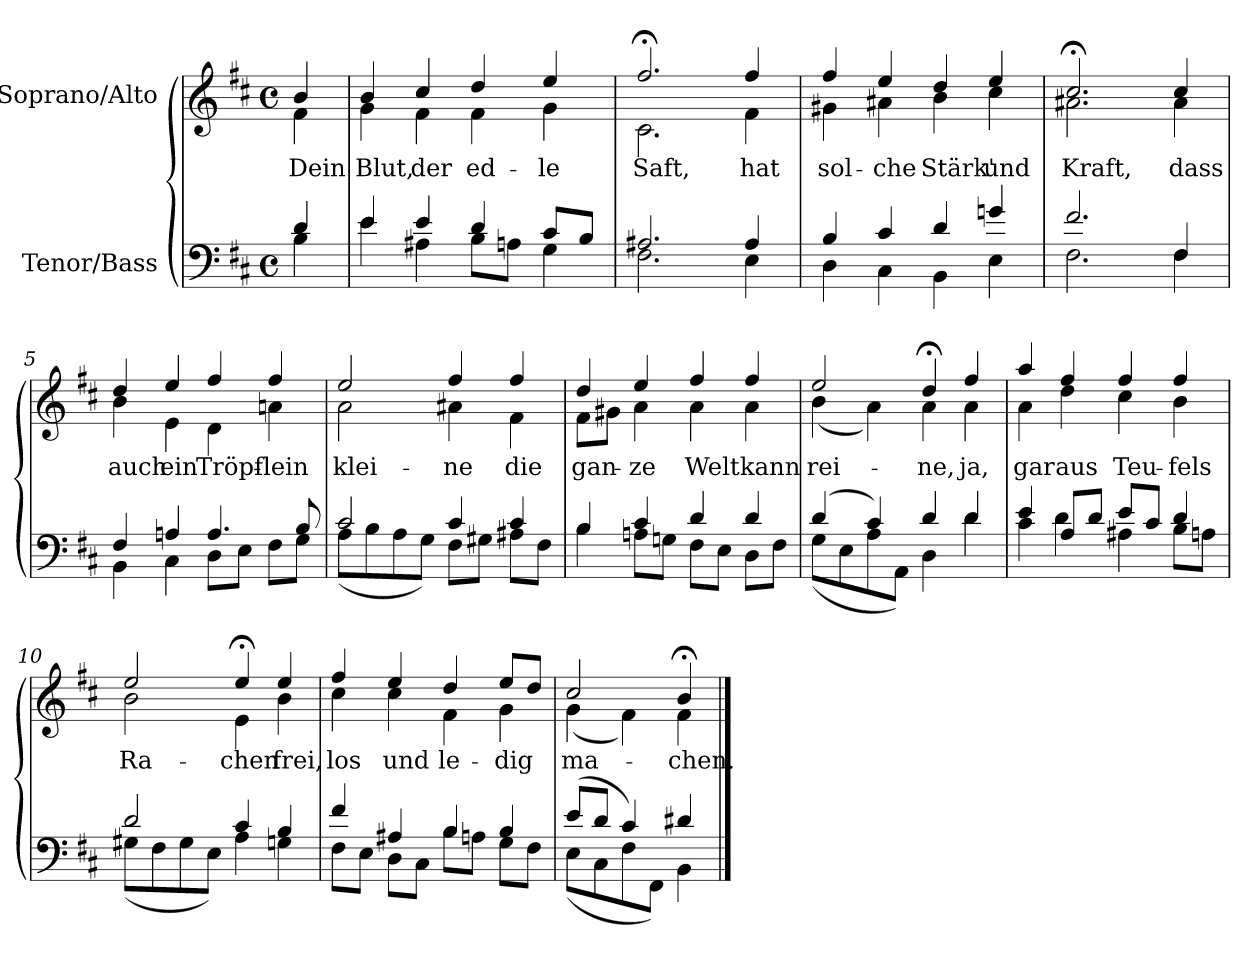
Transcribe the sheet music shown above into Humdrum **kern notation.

**kern	**kern	**text
*part2	*part1	*part1
*staff2	*staff1	*staff1
*I"Tenor/Bass	*I"Soprano/Alto	*
*clefF4	*clefG2	*
*k[f#c#]	*k[f#c#]	*
*M4/4	*M4/4	*
*met(c)	*met(c)	*
=	=	=
*^	*	*
!	!	!	!LO:LY:b
*	*	*^	*
4d/	4B\	4b/	4f#\	Dein
=1	=1	=1	=1	=1
!	!	!	!	!LO:LY:b
4e/	4e\	4b/	4g\	Blut,
!	!	!	!	!LO:LY:b
4e/	4A#X\	4cc#/	4f#\	der
!	!	!	!	!LO:LY:b
4d/	8B\L	4dd/	4f#\	ed-
.	8An\J	.	.	.
!	!	!	!	!LO:LY:b
8c#/L	4G\	4ee/	4g\	-le
8B/J	.	.	.	.
=2	=2	=2	=2	=2
!	!	!	!	!LO:LY:b
2.A#X/	2.F#\	2.ff#;</	2.c#\	Saft,
!	!	!	!	!LO:LY:b
4A#/	4E\	4ff#/	4f#\	hat
=3	=3	=3	=3	=3
!	!	!	!	!LO:LY:b
4B/	4D\	4ff#/	4g#X\	sol-
!	!	!	!	!LO:LY:b
4c#/	4C#\	4ee/	4a#X\	-che
!	!	!	!	!LO:LY:b
4d/	4BB\	4dd/	4b\	Stärk'
!	!	!	!	!LO:LY:b
4gn/	4E\	4ee/	4cc#\	und
=4	=4	=4	=4	=4
!	!	!	!	!LO:LY:b
2.f#/	2.F#\	2.cc#;</	2.a#X\	Kraft,
!	!	!	!	!LO:LY:b
4F#/	4F#\	4cc#/	4a#\	dass
!!LO:LB:g=z	!!
=5	=5	=5	=5	=5
!	!	!	!	!LO:LY:b
4F#/	4BB\	4dd/	4b\	auch
!	!	!	!	!LO:LY:b
4An/	4C#\	4ee/	4e\	ein
!	!	!	!	!LO:LY:b
4.A/	8D\L	4ff#/	4d\	Tröpf-
.	8E\J	.	.	.
!	!	!	!	!LO:LY:b
.	8F#\L	4ff#/	4an\	-lein
8B/	8G\J	.	.	.
=6	=6	=6	=6	=6
!	!	!	!	!LO:LY:b
2c#/	(8A\L	2ee/	2a\	klei-
.	8B\	.	.	.
.	8A\	.	.	.
.	8G\J)	.	.	.
!	!	!	!	!LO:LY:b
4c#/	8F#\L	4ff#/	4a#X\	-ne
.	8G#X\J	.	.	.
!	!	!	!	!LO:LY:b
4c#/	8A#X\L	4ff#/	4f#\	die
.	8F#\J	.	.	.
=7	=7	=7	=7	=7
!	!	!	!	!LO:LY:b
4B/	4B\	4dd/	8f#\L	gan-
.	.	.	8g#X\J	.
!	!	!	!	!LO:LY:b
4c#/	8An\L	4ee/	4a\	-ze
.	8Gn\J	.	.	.
!	!	!	!	!LO:LY:b
4d/	8F#\L	4ff#/	4a\	Welt
.	8E\J	.	.	.
!	!	!	!	!LO:LY:b
4d/	8D\L	4ff#/	4a\	kann
.	8F#\J	.	.	.
=8	=8	=8	=8	=8
!	!	!	!	!LO:LY:b
(4d/	(8G\L	2ee/	(4b\	rei-
.	8E\	.	.	.
4c#/)	8A\	.	4a\)	.
.	8AA\J)	.	.	.
!	!	!	!	!LO:LY:b
4d/	4D\	4dd;</	4a\	-ne,
!	!	!	!	!LO:LY:b
4d/	4d\	4ff#/	4a\	ja,
!!LO:LB:g=z	!!
=9	=9	=9	=9	=9
!	!	!	!	!LO:LY:b
4e/	4c#\	4aa/	4a\	gar
!	!	!	!	!LO:LY:b
8A/L	4d\	4ff#/	4dd\	aus
8d/J	.	.	.	.
!	!	!	!	!LO:LY:b
8e/L	4A#X\	4ff#/	4cc#\	Teu-
8c#/J	.	.	.	.
!	!	!	!	!LO:LY:b
4d/	8B\L	4ff#/	4b\	-fels
.	8An\J	.	.	.
=10	=10	=10	=10	=10
!	!	!	!	!LO:LY:b
2d/	(8G#X\L	2ee/	2b\	Ra-
.	8F#\	.	.	.
.	8G#\	.	.	.
.	8E\J)	.	.	.
!	!	!	!	!LO:LY:b
4c#/	4A\	4ee;</	4e\	-chen
!	!	!	!	!LO:LY:b
4B/	4Gn\	4ee/	4b\	frei,
=11	=11	=11	=11	=11
!	!	!	!	!LO:LY:b
4f#/	8F#\L	4ff#/	4cc#\	los
.	8E\J	.	.	.
!	!	!	!	!LO:LY:b
4A#X/	8D\L	4ee/	4cc#\	und
.	8C#\J	.	.	.
!	!	!	!	!LO:LY:b
4B/	8B\L	4dd/	4f#\	le-
.	8An\J	.	.	.
!	!	!	!	!LO:LY:b
4B/	8G\L	8ee/L	4g\	-dig
.	8F#\J	8dd/J	.	.
=12	=12	=12	=12	=12
!	!	!	!	!LO:LY:b
(8e/L	(8E\L	2cc#/	(4g\	ma-
8d/J	8C#\	.	.	.
4c#/)	8F#\	.	4f#\)	.
.	8FF#/J)	.	.	.
!	!	!	!	!LO:LY:b
4d#X/	4BB\	4b;</	4f#\	-chen.
*v	*v	*	*	*
*	*v	*v	*
==	==	==
*-	*-	*-
